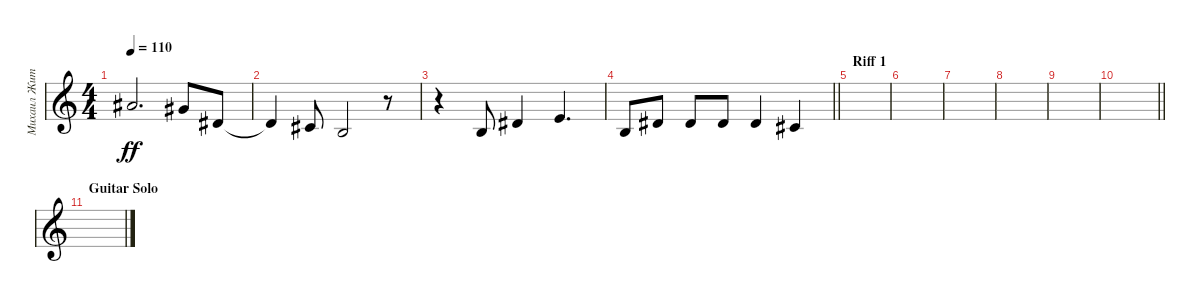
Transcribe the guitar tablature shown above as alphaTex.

\track ("Михаил Житняков" "Михаил Жит") {mute instrument altosax}
\staff {score}
\tuning (E4 B3 G3 D3 A2 E2) {hide}
\ts (4 4)
\tempo 110
\clef g2
\ks c
6.1.2{d dy ff} 4.1.8 4.2.8 |
4.2{t}.4 2.2.8 0.2.2 r.8 |
r.4 0.2.8 4.2.4 0.1.4{d} |
\barLineRight lightlight
0.2.8 4.2.8 4.2.8 4.2.8 4.2.4 2.2.4 |
\section ("" "Riff 1")
|
|
|
|
|
\barLineRight lightlight
|
\section ("" "Guitar Solo")
